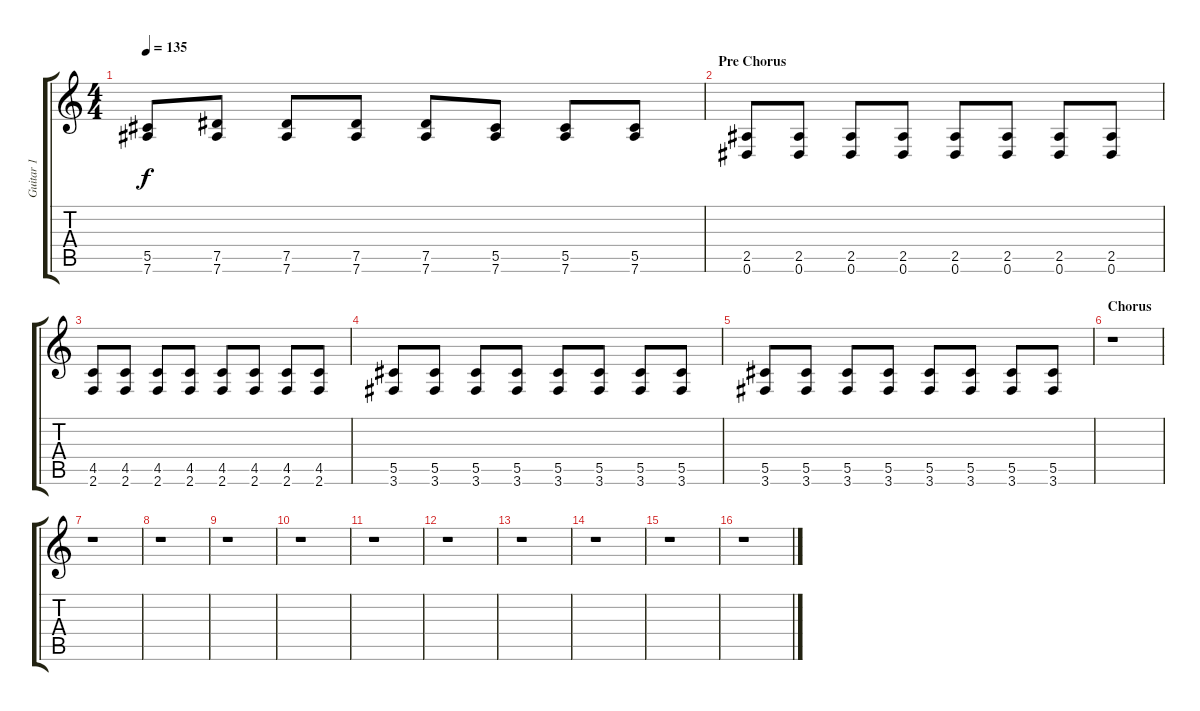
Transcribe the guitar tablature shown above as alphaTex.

\track ("Guitar 1" "Guitar 1") {instrument electricguitarjazz}
\staff {score tabs}
\tuning (Eb4 Bb3 Gb3 Db3 Ab2 Eb2) {hide}
\ts (4 4)
\tempo 135
\clef g2
\ks c
(5.5 7.6).8{dy f} (7.5 7.6).8 (7.5 7.6).8 (7.5 7.6).8 (7.5 7.6).8 (5.5 7.6).8 (5.5 7.6).8 (5.5 7.6).8 |
\section ("" "Pre Chorus")
(2.5 0.6).8 (2.5 0.6).8 (2.5 0.6).8 (2.5 0.6).8 (2.5 0.6).8 (2.5 0.6).8 (2.5 0.6).8 (2.5 0.6).8 |
(4.5 2.6).8 (4.5 2.6).8 (4.5 2.6).8 (4.5 2.6).8 (4.5 2.6).8 (4.5 2.6).8 (4.5 2.6).8 (4.5 2.6).8 |
(5.5 3.6).8 (5.5 3.6).8 (5.5 3.6).8 (5.5 3.6).8 (5.5 3.6).8 (5.5 3.6).8 (5.5 3.6).8 (5.5 3.6).8 |
(5.5 3.6).8 (5.5 3.6).8 (5.5 3.6).8 (5.5 3.6).8 (5.5 3.6).8 (5.5 3.6).8 (5.5 3.6).8 (5.5 3.6).8 |
\section ("" "Chorus")
r.1 |
r.1 |
r.1 |
r.1 |
r.1 |
r.1 |
r.1 |
r.1 |
r.1 |
r.1 |
r.1
